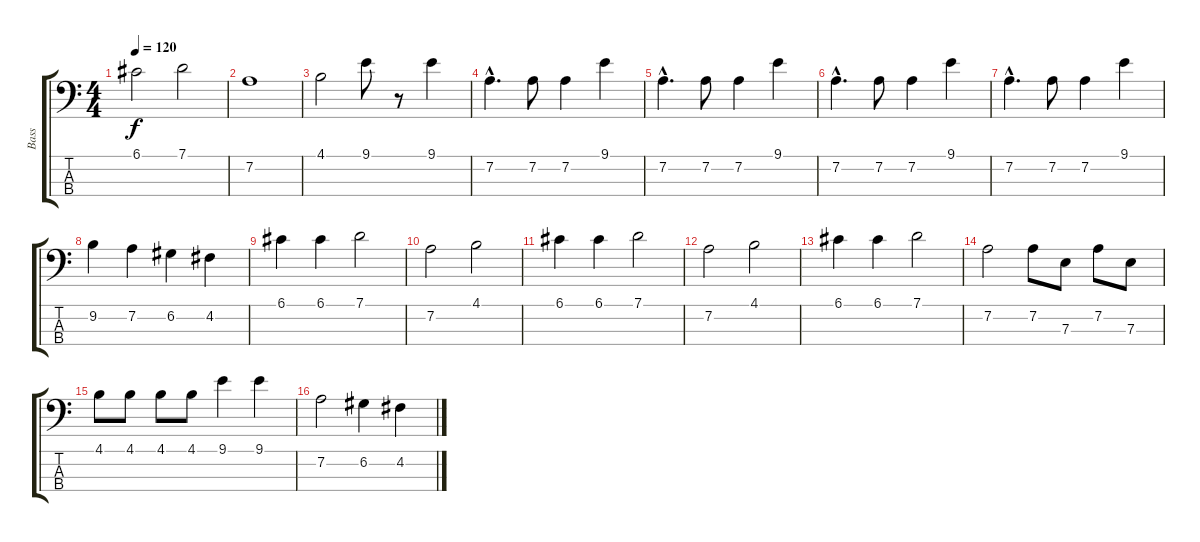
\track ("Bass" "Bass") {instrument electricbassfinger}
\staff {score tabs}
\tuning (G2 D2 A1 E1) {hide}
\ts (4 4)
\tempo 120
\clef f4
\ks c
6.1.2{dy f} 7.1.2 |
7.2.1 |
4.1.2 9.1.8 r.8 9.1.4 |
7.2{hac}.4{d} 7.2.8 7.2.4 9.1.4 |
7.2{hac}.4{d} 7.2.8 7.2.4 9.1.4 |
7.2{hac}.4{d} 7.2.8 7.2.4 9.1.4 |
7.2{hac}.4{d} 7.2.8 7.2.4 9.1.4 |
9.2.4 7.2.4 6.2.4 4.2.4 |
6.1.4 6.1.4 7.1.2 |
7.2.2 4.1.2 |
6.1.4 6.1.4 7.1.2 |
7.2.2 4.1.2 |
6.1.4 6.1.4 7.1.2 |
7.2.2 7.2.8 7.3.8 7.2.8 7.3.8 |
4.1.8 4.1.8 4.1.8 4.1.8 9.1.4 9.1.4 |
7.2.2 6.2.4 4.2.4
